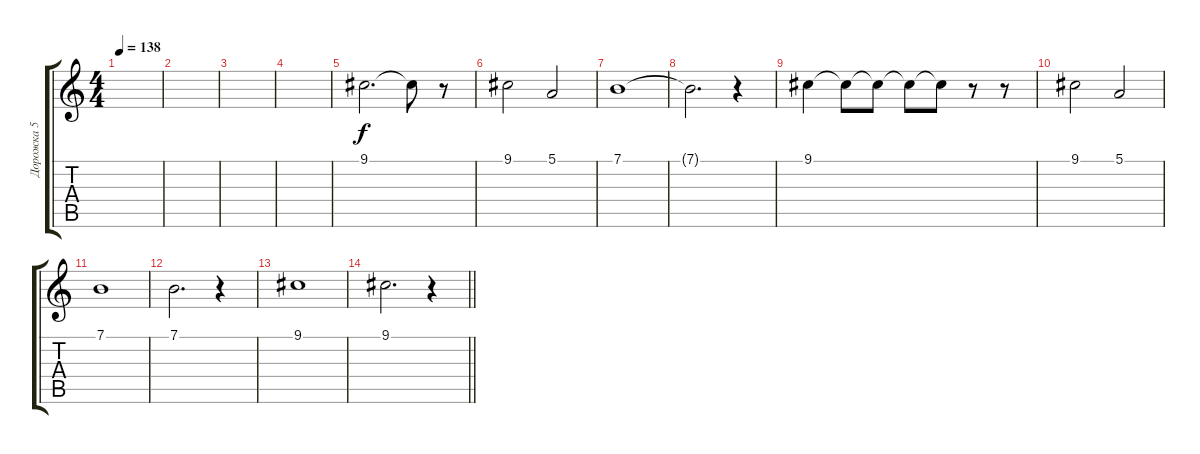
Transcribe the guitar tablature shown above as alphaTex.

\track ("Дорожка 5" "Дорожка 5") {instrument stringensemble1}
\staff {score tabs}
\tuning (E4 B3 G3 D3 A2 E2) {hide}
\ts (4 4)
\tempo 138
\clef g2
\ks c
|
|
|
|
9.1.2{d volume 14 instrument stringensemble1} 9.1{t}.8 r.8 |
9.1.2 5.1.2 |
7.1.1 |
7.1{t}.2{d} r.4 |
9.1.4{volume 14 instrument stringensemble1} 9.1{t}.8 9.1{t}.8 9.1{t}.8 9.1{t}.8 r.8 r.8 |
9.1.2 5.1.2 |
7.1.1 |
7.1.2{d} r.4 |
9.1.1 |
\barLineRight lightlight
9.1.2{d} r.4
